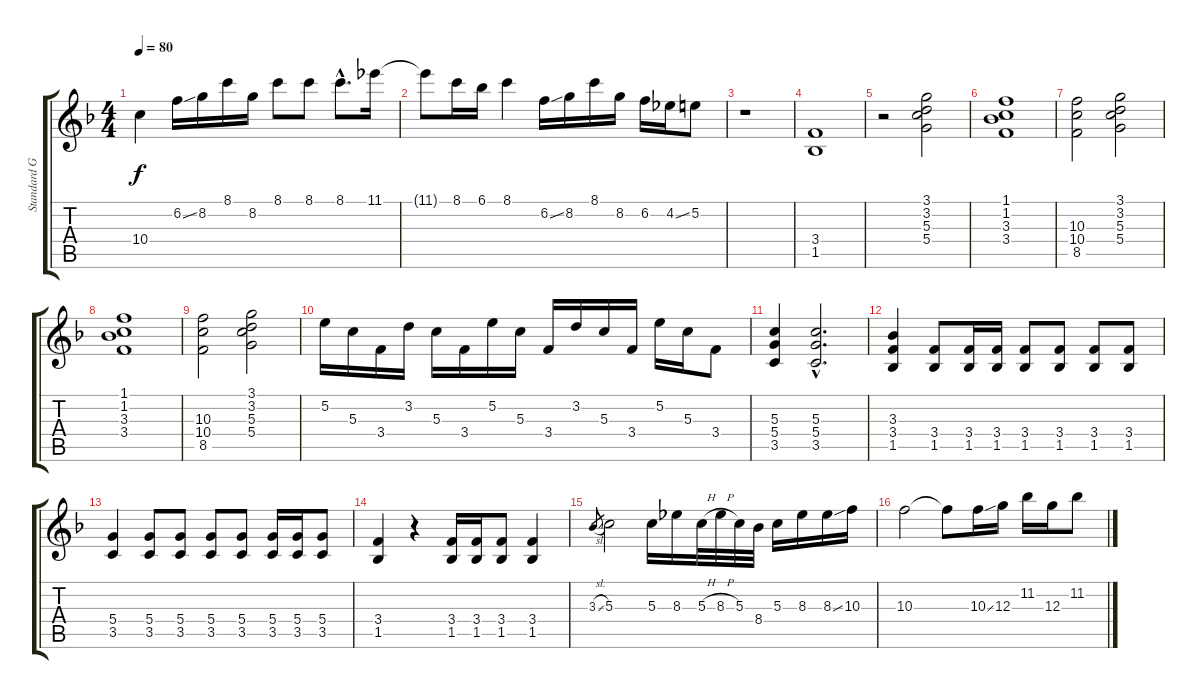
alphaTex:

\track ("Standard Guitar Taylor" "Standard G") {instrument distortionguitar}
\staff {score tabs}
\tuning (E4 B3 G3 D3 A2 E2) {hide}
\ts (4 4)
\tempo 80
\clef g2
\ks f
10.4{t}.4{dy f} 6.2{ss}.16 8.2.16 8.1.16 8.2.16 8.1.8 8.1.8 8.1{hac}.8{d} 11.1.16 |
11.1{t}.8 8.1.16 6.1.16 8.1.4 6.2{ss}.16 8.2.16 8.1.16 8.2.16 6.2.16 4.2{ss}.16 5.2.8 |
r.1 |
(3.4 1.5).1{volume 11} |
r.2 (3.1 3.2 5.3 5.4).2 |
(1.1 1.2 3.3 3.4).1 |
(10.3 10.4 8.5).2 (3.1 3.2 5.3 5.4).2 |
(1.1 1.2 3.3 3.4).1 |
(10.3 10.4 8.5).2 (3.1 3.2 5.3 5.4).2 |
5.2.16 5.3.16 3.4.16 3.2.16 5.3.16 3.4.16 5.2.16 5.3.16 3.4.16 3.2.16 5.3.16 3.4.16 5.2.16 5.3.16 3.4.8 |
(5.3 5.4 3.5).4 (5.3{hac} 5.4{hac} 3.5{hac}).2{d} |
(3.3 3.4 1.5).4 (3.4 1.5).8 (3.4 1.5).16 (3.4 1.5).16 (3.4 1.5).8 (3.4 1.5).8 (3.4 1.5).8 (3.4 1.5).8 |
(5.4 3.5).4 (5.4 3.5).8 (5.4 3.5).8 (5.4 3.5).8 (5.4 3.5).8 (5.4 3.5).16 (5.4 3.5).16 (5.4 3.5).8 |
(3.4 1.5).4 r.4 (3.4 1.5).16 (3.4 1.5).16 (3.4 1.5).8 (3.4 1.5).4 |
3.3{sl}.8{gr} 5.3.2{volume 14} 5.3.16 8.3.16 5.3{h}.32 8.3{h}.32 5.3.32 8.4.32 5.3.16 8.3.16 8.3{ss}.16 10.3.16 |
10.3.2 10.3{t}.8 10.3{ss}.16 12.3.16 11.2.16 12.3.16 11.2.8
